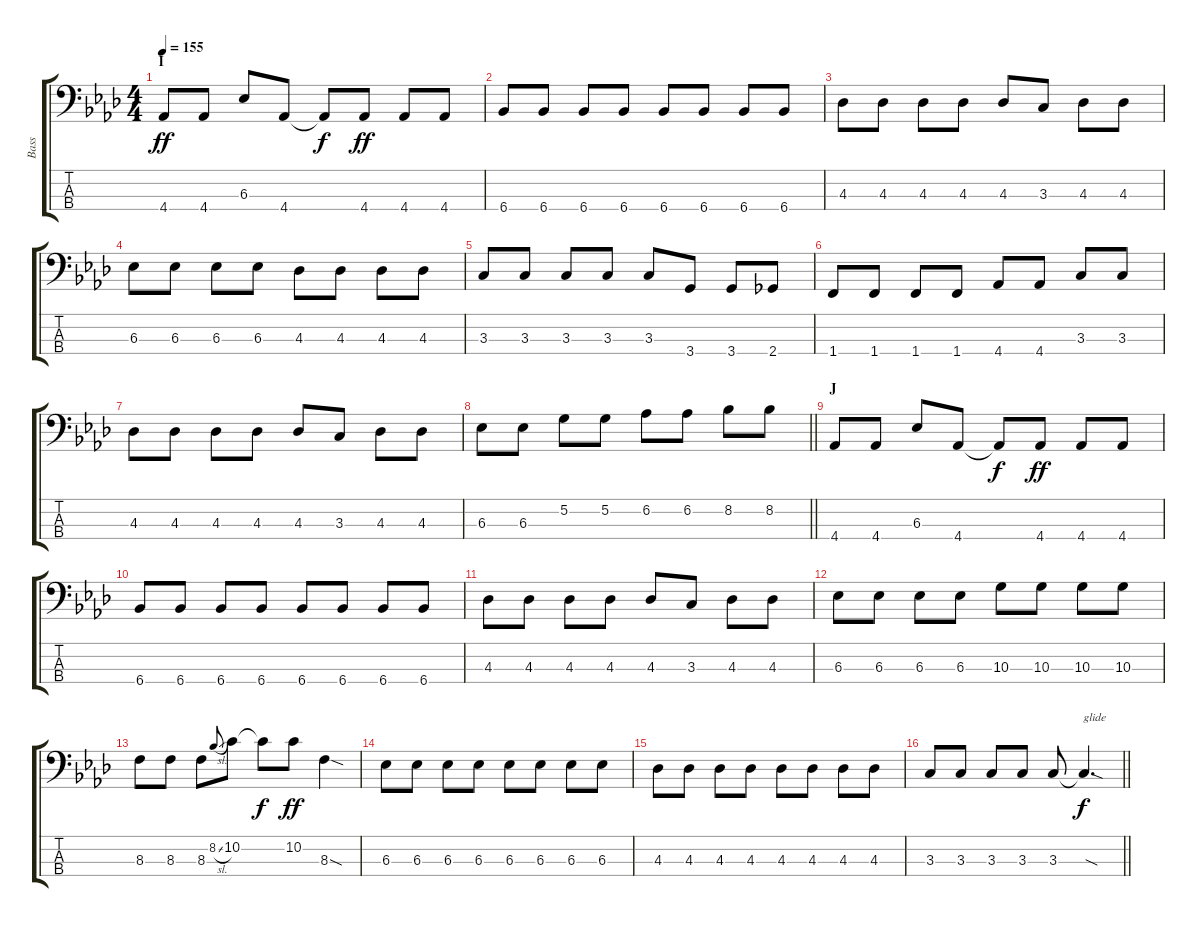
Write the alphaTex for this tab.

\track ("Bass" "Bass") {instrument electricbasspick}
\staff {score tabs}
\tuning (G2 D2 A1 E1) {hide}
\ts (4 4)
\section ("" "I")
\tempo 155
\clef f4
\ks ab
4.4.8{dy ff} 4.4.8 6.3.8 4.4.8 4.4{t}.8{dy f} 4.4.8{dy ff} 4.4.8 4.4.8 |
6.4.8 6.4.8 6.4.8 6.4.8 6.4.8 6.4.8 6.4.8 6.4.8 |
4.3.8 4.3.8 4.3.8 4.3.8 4.3.8 3.3.8 4.3.8 4.3.8 |
6.3.8 6.3.8 6.3.8 6.3.8 4.3.8 4.3.8 4.3.8 4.3.8 |
3.3.8 3.3.8 3.3.8 3.3.8 3.3.8 3.4.8 3.4.8 2.4.8 |
1.4.8 1.4.8 1.4.8 1.4.8 4.4.8 4.4.8 3.3.8 3.3.8 |
4.3.8 4.3.8 4.3.8 4.3.8 4.3.8 3.3.8 4.3.8 4.3.8 |
\barLineRight lightlight
6.3.8 6.3.8 5.2.8 5.2.8 6.2.8 6.2.8 8.2.8 8.2.8 |
\section ("" "J")
4.4.8 4.4.8 6.3.8 4.4.8 4.4{t}.8{dy f} 4.4.8{dy ff} 4.4.8 4.4.8 |
6.4.8 6.4.8 6.4.8 6.4.8 6.4.8 6.4.8 6.4.8 6.4.8 |
4.3.8 4.3.8 4.3.8 4.3.8 4.3.8 3.3.8 4.3.8 4.3.8 |
6.3.8 6.3.8 6.3.8 6.3.8 10.3.8 10.3.8 10.3.8 10.3.8 |
8.3.8 8.3.8 8.3.8 8.2{sl}.8{gr onbeat} 10.2.8 10.2{t}.8{dy f} 10.2.8{dy ff} 8.3{sod}.4 |
6.3.8 6.3.8 6.3.8 6.3.8 6.3.8 6.3.8 6.3.8 6.3.8 |
4.3.8 4.3.8 4.3.8 4.3.8 4.3.8 4.3.8 4.3.8 4.3.8 |
\barLineRight lightlight
3.3.8 3.3.8 3.3.8 3.3.8 3.3.8 3.3{sod t}.4{d txt "glide" dy f}
